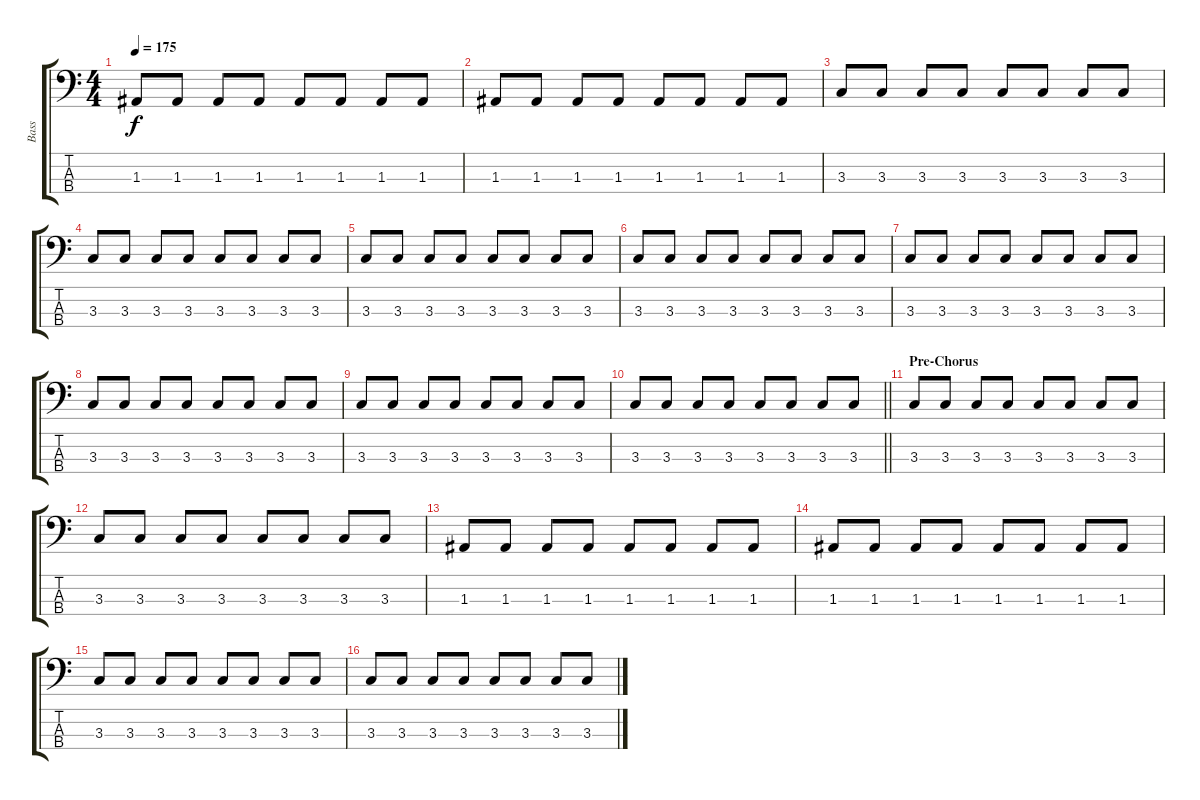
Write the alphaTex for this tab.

\track ("Bass" "Bass") {instrument electricbassfinger}
\staff {score tabs}
\tuning (G2 D2 A1 E1) {hide}
\ts (4 4)
\tempo 175
\clef f4
\ks c
1.3.8{dy f} 1.3.8 1.3.8 1.3.8 1.3.8 1.3.8 1.3.8 1.3.8 |
1.3.8 1.3.8 1.3.8 1.3.8 1.3.8 1.3.8 1.3.8 1.3.8 |
3.3.8 3.3.8 3.3.8 3.3.8 3.3.8 3.3.8 3.3.8 3.3.8 |
3.3.8 3.3.8 3.3.8 3.3.8 3.3.8 3.3.8 3.3.8 3.3.8 |
3.3.8 3.3.8 3.3.8 3.3.8 3.3.8 3.3.8 3.3.8 3.3.8 |
3.3.8 3.3.8 3.3.8 3.3.8 3.3.8 3.3.8 3.3.8 3.3.8 |
3.3.8 3.3.8 3.3.8 3.3.8 3.3.8 3.3.8 3.3.8 3.3.8 |
3.3.8 3.3.8 3.3.8 3.3.8 3.3.8 3.3.8 3.3.8 3.3.8 |
3.3.8 3.3.8 3.3.8 3.3.8 3.3.8 3.3.8 3.3.8 3.3.8 |
\barLineRight lightlight
3.3.8 3.3.8 3.3.8 3.3.8 3.3.8 3.3.8 3.3.8 3.3.8 |
\section ("" "Pre-Chorus")
3.3.8 3.3.8 3.3.8 3.3.8 3.3.8 3.3.8 3.3.8 3.3.8 |
3.3.8 3.3.8 3.3.8 3.3.8 3.3.8 3.3.8 3.3.8 3.3.8 |
1.3.8 1.3.8 1.3.8 1.3.8 1.3.8 1.3.8 1.3.8 1.3.8 |
1.3.8 1.3.8 1.3.8 1.3.8 1.3.8 1.3.8 1.3.8 1.3.8 |
3.3.8 3.3.8 3.3.8 3.3.8 3.3.8 3.3.8 3.3.8 3.3.8 |
3.3.8 3.3.8 3.3.8 3.3.8 3.3.8 3.3.8 3.3.8 3.3.8
